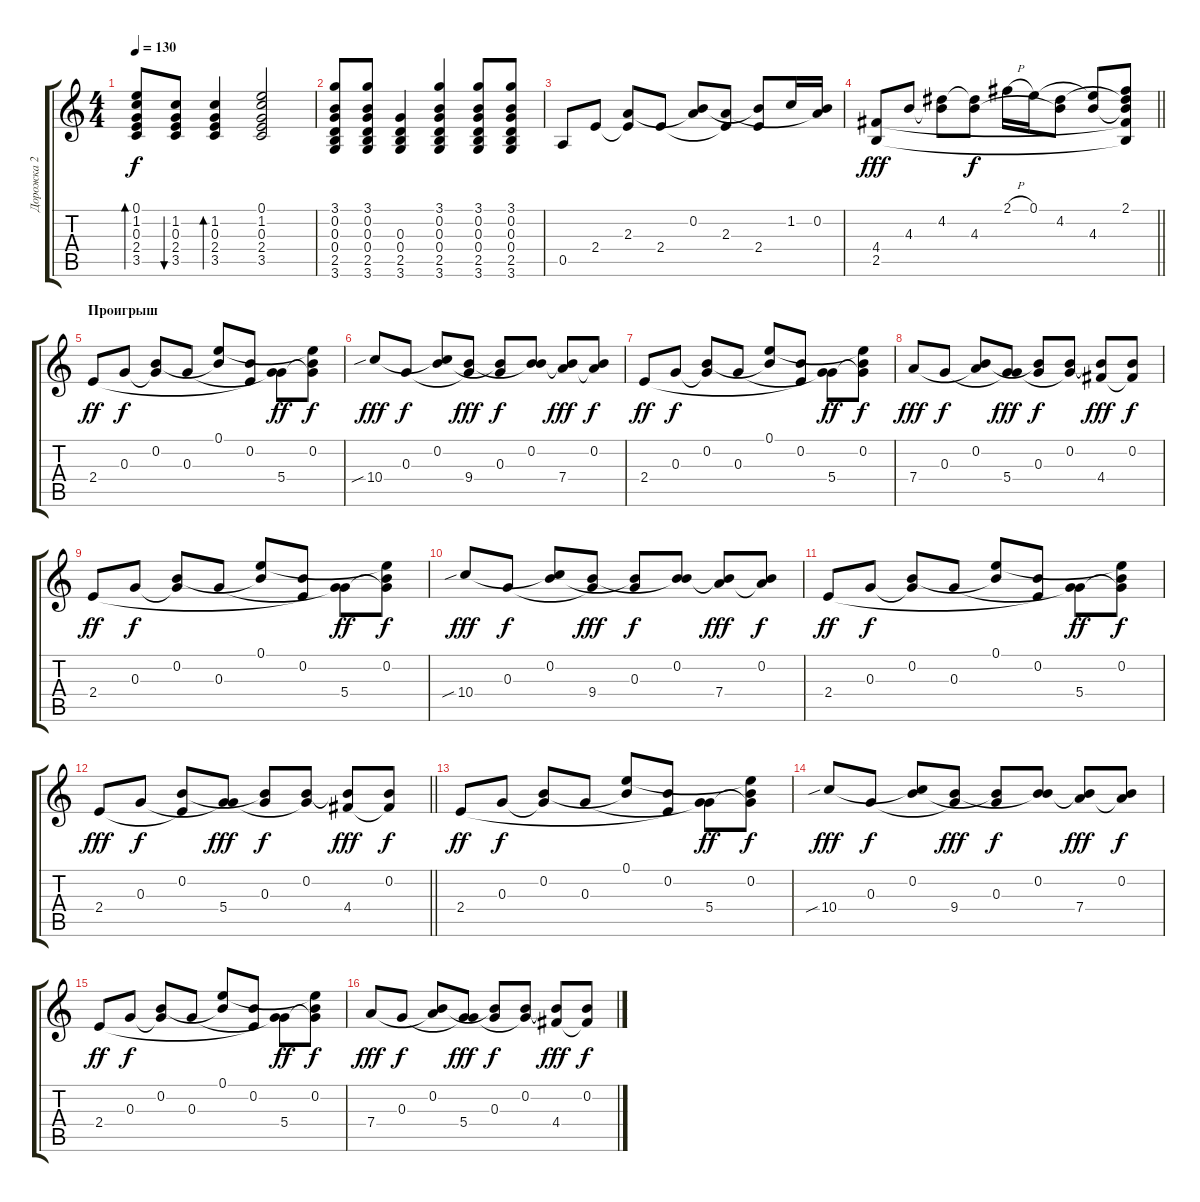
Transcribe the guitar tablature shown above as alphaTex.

\track ("Дорожка 2" "Дорожка 2") {instrument acousticguitarsteel}
\staff {score tabs}
\tuning (E4 B3 G3 D3 A2 E2) {hide}
\ts (4 4)
\tempo 130
\clef g2
\ks c
(0.1 1.2 0.3 2.4 3.5).8{bd 60 dy f} (1.2 0.3 2.4 3.5).8{bu 60} (1.2 0.3 2.4 3.5).4{bd 60} (0.1 1.2 0.3 2.4 3.5).2 |
(3.1 0.2 0.3 0.4 2.5 3.6).8 (3.1 0.2 0.3 0.4 2.5 3.6).8 (0.3 0.4 2.5 3.6).4 (3.1 0.2 0.3 0.4 2.5 3.6).4 (3.1 0.2 0.3 0.4 2.5 3.6).8 (3.1 0.2 0.3 0.4 2.5 3.6).8 |
0.5.8 2.4.8 (2.3 2.4{t}).8 2.4.8 (0.2 2.3{t}).8 (2.3 2.4{t}).8 (0.2{t} 2.4).8 1.2.16 (0.2 2.3{t}).16 |
\barLineRight lightlight
(4.4 2.5).8{dy fff} 4.3.8 (4.2 4.3{t}).8 (4.2{t} 4.3).8{dy f} 2.1{h}.16 0.1.16 (4.2 4.3{t}).8 (0.1{t} 4.3).8 (2.1 4.2{t} 4.3{t} 4.4{t} 2.5{t}).8 |
\section ("" "Проигрыш")
2.4.8{dy ff} 0.3.8{dy f} (0.2 0.3{t}).8 0.3.8 (0.1 0.2{t}).8 (0.2 2.4{t}).8 (0.3{t} 5.4).8{dy ff} (0.1{t} 0.2 5.4{t}).8{dy f} |
10.4{sib}.8{dy fff} 0.3.8{dy f} (0.2 10.4{t}).8 (0.3{t} 9.4).8{dy fff} (0.2{t} 0.3).8{dy f} (0.2 9.4{t}).8 (0.2{t} 7.4).8{dy fff} (0.2 7.4{t}).8{dy f} |
2.4.8{dy ff} 0.3.8{dy f} (0.2 0.3{t}).8 0.3.8 (0.1 0.2{t}).8 (0.2 2.4{t}).8 (0.3{t} 5.4).8{dy ff} (0.1{t} 0.2 5.4{t}).8{dy f} |
7.4.8{dy fff} 0.3.8{dy f} (0.2 7.4{t}).8 (0.3{t} 5.4).8{dy fff} (0.2{t} 0.3).8{dy f} (0.2 5.4{t}).8 (0.2{t} 4.4).8{dy fff} (0.2 4.4{t}).8{dy f} |
2.4.8{dy ff} 0.3.8{dy f} (0.2 0.3{t}).8 0.3.8 (0.1 0.2{t}).8 (0.2 2.4{t}).8 (0.3{t} 5.4).8{dy ff} (0.1{t} 0.2 5.4{t}).8{dy f} |
10.4{sib}.8{dy fff} 0.3.8{dy f} (0.2 10.4{t}).8 (0.3{t} 9.4).8{dy fff} (0.2{t} 0.3).8{dy f} (0.2 9.4{t}).8 (0.2{t} 7.4).8{dy fff} (0.2 7.4{t}).8{dy f} |
2.4.8{dy ff} 0.3.8{dy f} (0.2 0.3{t}).8 0.3.8 (0.1 0.2{t}).8 (0.2 2.4{t}).8 (0.3{t} 5.4).8{dy ff} (0.1{t} 0.2 5.4{t}).8{dy f} |
\barLineRight lightlight
2.4.8{dy fff} 0.3.8{dy f} (0.2 2.4{t}).8 (0.3{t} 5.4).8{dy fff} (0.2{t} 0.3).8{dy f} (0.2 5.4{t}).8 (0.2{t} 4.4).8{dy fff} (0.2 4.4{t}).8{dy f} |
2.4.8{dy ff} 0.3.8{dy f} (0.2 0.3{t}).8 0.3.8 (0.1 0.2{t}).8 (0.2 2.4{t}).8 (0.3{t} 5.4).8{dy ff} (0.1{t} 0.2 5.4{t}).8{dy f} |
10.4{sib}.8{dy fff} 0.3.8{dy f} (0.2 10.4{t}).8 (0.3{t} 9.4).8{dy fff} (0.2{t} 0.3).8{dy f} (0.2 9.4{t}).8 (0.2{t} 7.4).8{dy fff} (0.2 7.4{t}).8{dy f} |
2.4.8{dy ff} 0.3.8{dy f} (0.2 0.3{t}).8 0.3.8 (0.1 0.2{t}).8 (0.2 2.4{t}).8 (0.3{t} 5.4).8{dy ff} (0.1{t} 0.2 5.4{t}).8{dy f} |
7.4.8{dy fff} 0.3.8{dy f} (0.2 7.4{t}).8 (0.3{t} 5.4).8{dy fff} (0.2{t} 0.3).8{dy f} (0.2 5.4{t}).8 (0.2{t} 4.4).8{dy fff} (0.2 4.4{t}).8{dy f}
